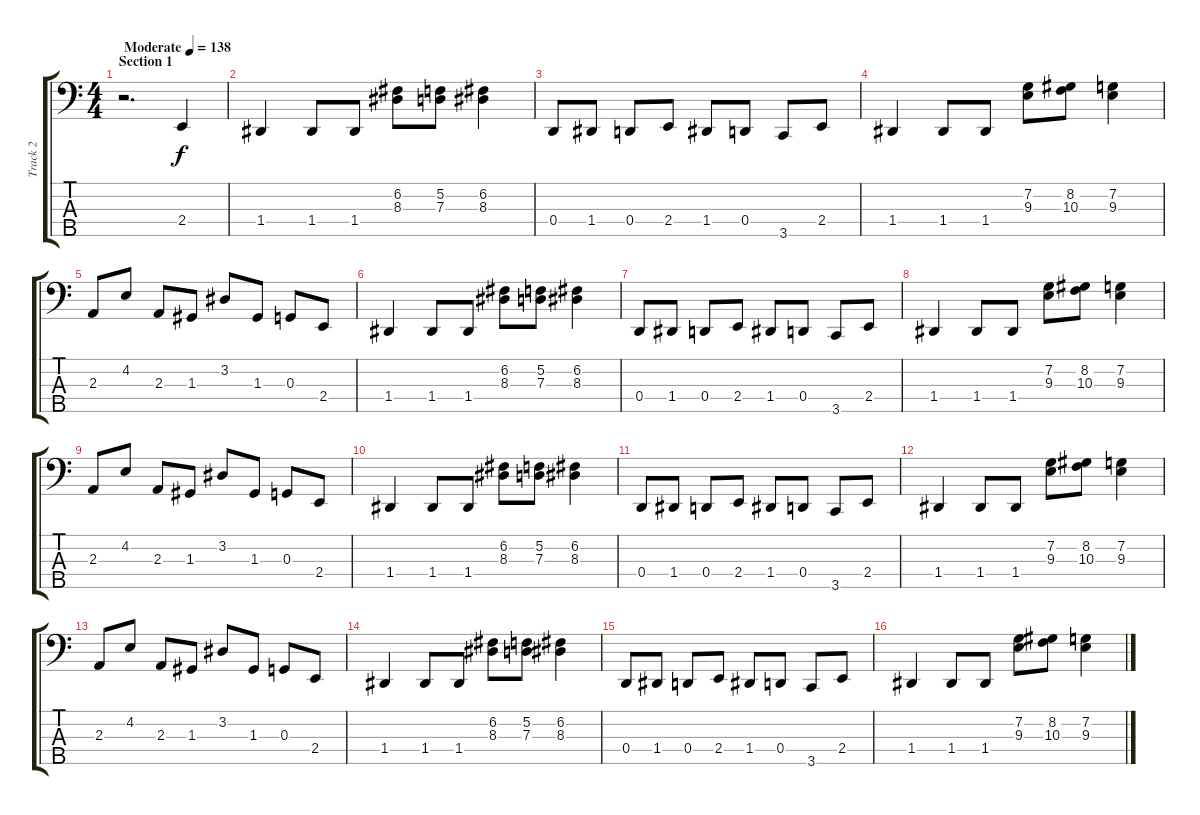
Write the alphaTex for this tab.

\track ("Track 2" "Track 2") {instrument electricbassfinger}
\staff {score tabs}
\tuning (F2 C2 G1 D1 A0) {hide}
\ts (4 4)
\section ("" "Section 1")
\tempo (138 "Moderate")
\clef f4
\ks c
r.2{d dy f instrument electricbassfinger} 2.4.4 |
1.4.4 1.4.8 1.4.8 (6.2 8.3).8 (5.2 7.3).8 (6.2 8.3).4 |
0.4.8 1.4.8 0.4.8 2.4.8 1.4.8 0.4.8 3.5.8 2.4.8 |
1.4.4 1.4.8 1.4.8 (7.2 9.3).8 (8.2 10.3).8 (7.2 9.3).4 |
2.3.8 4.2.8 2.3.8 1.3.8 3.2.8 1.3.8 0.3.8 2.4.8 |
1.4.4 1.4.8 1.4.8 (6.2 8.3).8 (5.2 7.3).8 (6.2 8.3).4 |
0.4.8 1.4.8 0.4.8 2.4.8 1.4.8 0.4.8 3.5.8 2.4.8 |
1.4.4 1.4.8 1.4.8 (7.2 9.3).8 (8.2 10.3).8 (7.2 9.3).4 |
2.3.8 4.2.8 2.3.8 1.3.8 3.2.8 1.3.8 0.3.8 2.4.8 |
1.4.4 1.4.8 1.4.8 (6.2 8.3).8 (5.2 7.3).8 (6.2 8.3).4 |
0.4.8 1.4.8 0.4.8 2.4.8 1.4.8 0.4.8 3.5.8 2.4.8 |
1.4.4 1.4.8 1.4.8 (7.2 9.3).8 (8.2 10.3).8 (7.2 9.3).4 |
2.3.8 4.2.8 2.3.8 1.3.8 3.2.8 1.3.8 0.3.8 2.4.8 |
1.4.4 1.4.8 1.4.8 (6.2 8.3).8 (5.2 7.3).8 (6.2 8.3).4 |
0.4.8 1.4.8 0.4.8 2.4.8 1.4.8 0.4.8 3.5.8 2.4.8 |
1.4.4 1.4.8 1.4.8 (7.2 9.3).8 (8.2 10.3).8 (7.2 9.3).4
